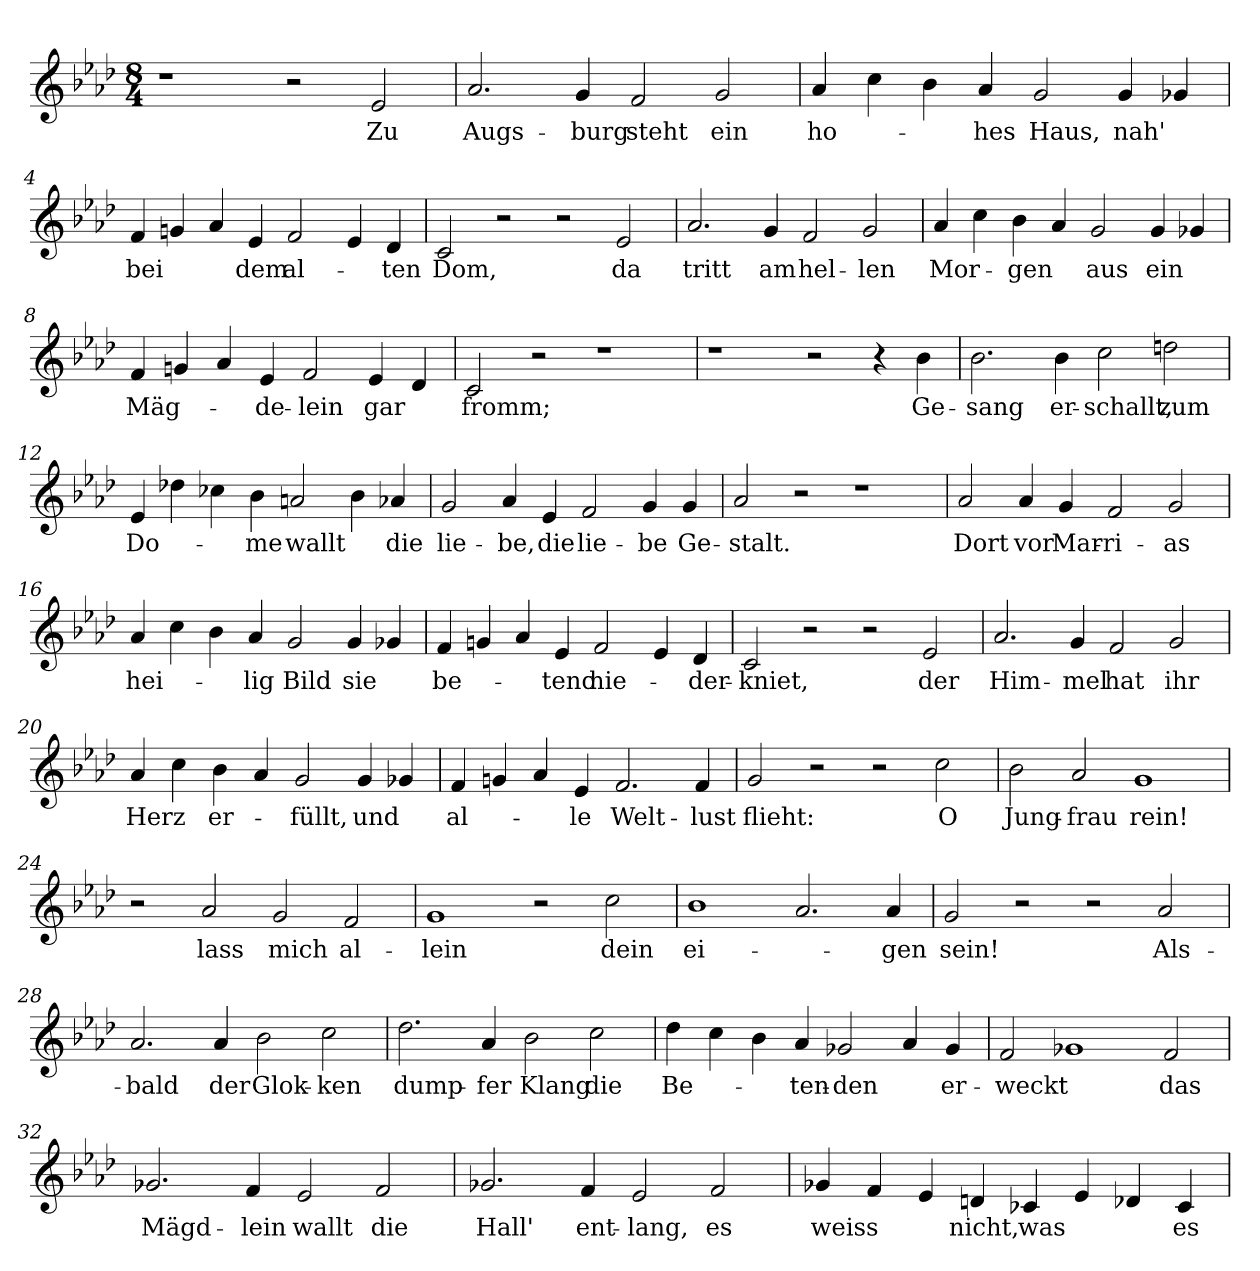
**kern	**text
*part1	*part1
*staff1	*staff1
*clefG2	*
*k[b-e-a-d-]	*
*M8/4	*
=1	=1
1r	.
2r	.
!	!LO:LY:b
2e-/	Zu
=2	=2
!	!LO:LY:b
2.a-/	Augs-
!	!LO:LY:b
4g/	-burg
!	!LO:LY:b
2f/	steht
!	!LO:LY:b
2g/	ein
=3	=3
!	!LO:LY:b
4a-/	ho-
4cc\	.
4b-\	.
!	!LO:LY:b
4a-/	-hes
!	!LO:LY:b
2g/	Haus,
!	!LO:LY:b
4g/	nah'
4g-X/	.
=4	=4
!	!LO:LY:b
4f/	bei
4gn/	.
4a-/	.
!	!LO:LY:b
4e-/	dem
!	!LO:LY:b
2f/	al-
4e-/	.
!	!LO:LY:b
4d-/	-ten
=5	=5
!	!LO:LY:b
2c/	Dom,
2r	.
2r	.
!	!LO:LY:b
2e-/	da
=6	=6
!	!LO:LY:b
2.a-/	tritt
!	!LO:LY:b
4g/	am
!	!LO:LY:b
2f/	hel-
!	!LO:LY:b
2g/	-len
!!LO:LB:g=z
=7	=7
!	!LO:LY:b
4a-/	Mor-
4cc\	.
!	!LO:LY:b
4b-\	-gen
4a-/	.
!	!LO:LY:b
2g/	aus
!	!LO:LY:b
4g/	ein
4g-X/	.
=8	=8
!	!LO:LY:b
4f/	Mäg-
4gn/	.
4a-/	.
!	!LO:LY:b
4e-/	-de-
!	!LO:LY:b
2f/	-lein
!	!LO:LY:b
4e-/	gar
4d-/	.
=9	=9
!	!LO:LY:b
2c/	fromm;
2r	.
1r	.
=10	=10
1r	.
2r	.
4r	.
!	!LO:LY:b
4b-\	Ge-
=11	=11
!	!LO:LY:b
2.b-\	-sang
!	!LO:LY:b
4b-\	er-
!	!LO:LY:b
2cc\	-schallt,
!	!LO:LY:b
2ddn\	zum
=12	=12
!	!LO:LY:b
4e-/	Do-
4dd-X\	.
4cc-X\	.
!	!LO:LY:b
4b-\	-me
!	!LO:LY:b
2an/	wallt
4b-\	.
!	!LO:LY:b
4a-X/	die
!!LO:LB:g=z
=13	=13
!	!LO:LY:b
2g/	lie-
!	!LO:LY:b
4a-/	-be,
!	!LO:LY:b
4e-/	die
!	!LO:LY:b
2f/	lie-
!	!LO:LY:b
4g/	-be
!	!LO:LY:b
4g/	Ge-
=14	=14
!	!LO:LY:b
2a-/	-stalt.
2r	.
1r	.
=15	=15
!	!LO:LY:b
2a-/	Dort
!	!LO:LY:b
4a-/	vor
!	!LO:LY:b
4g/	Mar-
!	!LO:LY:b
2f/	-ri-
!	!LO:LY:b
2g/	-as
=16	=16
!	!LO:LY:b
4a-/	hei-
4cc\	.
4b-\	.
!	!LO:LY:b
4a-/	-lig
!	!LO:LY:b
2g/	Bild
!	!LO:LY:b
4g/	sie
4g-X/	.
=17	=17
!	!LO:LY:b
4f/	be-
4gn/	.
4a-/	.
!	!LO:LY:b
4e-/	-tend
!	!LO:LY:b
2f/	nie-
4e-/	.
!	!LO:LY:b
4d-/	-der-
=18	=18
!	!LO:LY:b
2c/	-kniet,
2r	.
2r	.
!	!LO:LY:b
2e-/	der
!!LO:LB:g=z
=19	=19
!	!LO:LY:b
2.a-/	Him-
!	!LO:LY:b
4g/	-mel
!	!LO:LY:b
2f/	hat
!	!LO:LY:b
2g/	ihr
=20	=20
!	!LO:LY:b
4a-/	Herz
4cc\	.
!	!LO:LY:b
4b-\	er-
4a-/	.
!	!LO:LY:b
2g/	-füllt,
!	!LO:LY:b
4g/	und
4g-X/	.
=21	=21
!	!LO:LY:b
4f/	al-
4gn/	.
4a-/	.
!	!LO:LY:b
4e-/	-le
!	!LO:LY:b
2.f/	Welt-
!	!LO:LY:b
4f/	-lust
=22	=22
!	!LO:LY:b
2g/	flieht:
2r	.
2r	.
!	!LO:LY:b
2cc\	O
=23	=23
!	!LO:LY:b
2b-\	Jung-
!	!LO:LY:b
2a-/	-frau
!	!LO:LY:b
1g	rein!
=24	=24
2r	.
!	!LO:LY:b
2a-/	lass
!	!LO:LY:b
2g/	mich
!	!LO:LY:b
2f/	al-
=25	=25
!	!LO:LY:b
1g	-lein
2r	.
!	!LO:LY:b
2cc\	dein
!!LO:LB:g=z
=26	=26
!	!LO:LY:b
1b-	ei-
2.a-/	.
!	!LO:LY:b
4a-/	-gen
=27	=27
!	!LO:LY:b
2g/	sein!
2r	.
2r	.
!	!LO:LY:b
2a-/	Als-
=28	=28
!	!LO:LY:b
2.a-/	-bald
!	!LO:LY:b
4a-/	der
!	!LO:LY:b
2b-\	Glok-
!	!LO:LY:b
2cc\	-ken
=29	=29
!	!LO:LY:b
2.dd-\	dump-
!	!LO:LY:b
4a-/	-fer
!	!LO:LY:b
2b-\	Klang
!	!LO:LY:b
2cc\	die
=30	=30
!	!LO:LY:b
4dd-\	Be-
4cc\	.
4b-\	.
!	!LO:LY:b
4a-/	-ten-
!	!LO:LY:b
2g-X/	-den
4a-/	.
!	!LO:LY:b
4g-/	er-
=31	=31
!	!LO:LY:b
2f/	-weckt
1g-X	.
!	!LO:LY:b
2f/	das
!!LO:LB:g=z
=32	=32
!	!LO:LY:b
2.g-X/	Mägd-
!	!LO:LY:b
4f/	-lein
!	!LO:LY:b
2e-/	wallt
!	!LO:LY:b
2f/	die
=33	=33
!	!LO:LY:b
2.g-X/	Hall'
!	!LO:LY:b
4f/	ent-
!	!LO:LY:b
2e-/	-lang,
!	!LO:LY:b
2f/	es
=34	=34
!	!LO:LY:b
4g-X/	weiss
4f/	.
4e-/	.
!	!LO:LY:b
4dn/	nicht,
!	!LO:LY:b
4c-X/	was
4e-/	.
4d-X/	.
!	!LO:LY:b
4c-/	es
=	=
*-	*-
